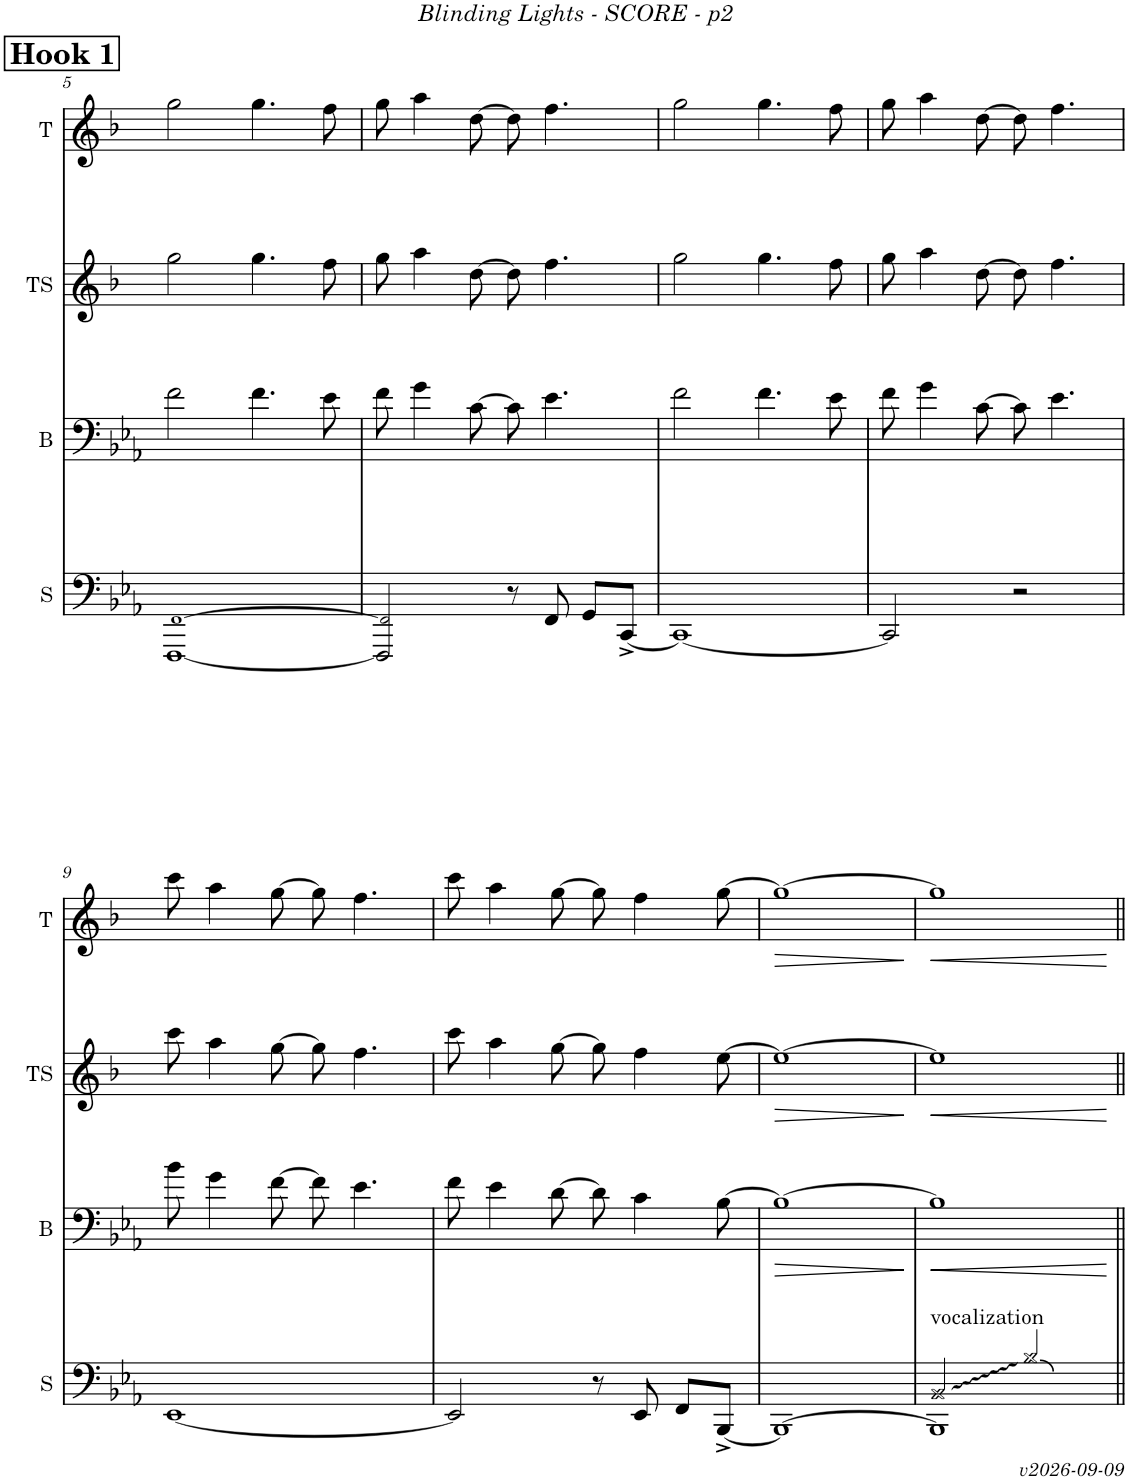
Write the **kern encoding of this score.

**kern	**kern	**dynam	**kern	**dynam	**kern	**dynam
*part4	*part3	*part3	*part2	*part2	*part1	*part1
*staff4	*staff3	*staff3	*staff2	*staff2	*staff1	*staff1
*I"Sousa	*I"Trombone	*	*I"Tenor Sax	*	*I"Trumpet	*
*I'S	*	*	*I'TS	*	*I'T	*
!!LO:PB:g=z
*clefF4	*clefF4	*	*clefG2	*	*clefG2	*
*	*	*	*Trd8c14	*	*Trd1c2	*
*k[b-e-a-]	*k[b-e-a-]	*	*k[b-]	*	*k[b-]	*
*M4/4	*M4/4	*	*M4/4	*	*M4/4	*
!!LO:REH:place=s1:a:B:fs=14:t=Hook 1
=5	=5	=5	=5	=5	=5	=5
[1FFF 1FF	2f\	.	2gg\	.	2gg\	.
.	4.f\	.	4.gg\	.	4.gg\	.
.	8e-\	.	8ff\	.	8ff\	.
=6	=6	=6	=6	=6	=6	=6
2FFF/] 2FF/	8f\	.	8gg\	.	8gg\	.
.	4g\	.	4aa\	.	4aa\	.
.	[8c\	.	[8dd\	.	[8dd\	.
8r	8c\]	.	8dd\]	.	8dd\]	.
8FF/	4.e-\	.	4.ff\	.	4.ff\	.
8GG/L	.	.	.	.	.	.
[8CC^/J	.	.	.	.	.	.
=7	=7	=7	=7	=7	=7	=7
1CC_	2f\	.	2gg\	.	2gg\	.
.	4.f\	.	4.gg\	.	4.gg\	.
.	8e-\	.	8ff\	.	8ff\	.
=8	=8	=8	=8	=8	=8	=8
2CC/]	8f\	.	8gg\	.	8gg\	.
.	4g\	.	4aa\	.	4aa\	.
.	[8c\	.	[8dd\	.	[8dd\	.
2r	8c\]	.	8dd\]	.	8dd\]	.
.	4.e-\	.	4.ff\	.	4.ff\	.
!!LO:LB:g=z
=9	=9	=9	=9	=9	=9	=9
[1EE-	8b-\	.	8ccc\	.	8ccc\	.
.	4g\	.	4aa\	.	4aa\	.
.	[8f\	.	[8gg\	.	[8gg\	.
.	8f\]	.	8gg\]	.	8gg\]	.
.	4.e-\	.	4.ff\	.	4.ff\	.
=10	=10	=10	=10	=10	=10	=10
2EE-/]	8f\	.	8ccc\	.	8ccc\	.
.	4e-\	.	4aa\	.	4aa\	.
.	[8d\	.	[8gg\	.	[8gg\	.
8r	8d\]	.	8gg\]	.	8gg\]	.
8EE-/	4c\	.	4ff\	.	4ff\	.
8FF/L	.	.	.	.	.	.
[8BBB-^/J	[8B-\	.	[8ee\	.	[8gg\	.
=11	=11	=11	=11	=11	=11	=11
!	!	!LO:HP:b	!	!LO:HP:b	!	!LO:HP:b
1BBB-_	1B-_	>	1ee_	>	1gg_	>
.	.	]	.	]	.	]
=12	=12	=12	=12	=12	=12	=12
*^	*	*	*	*	*	*
!LO:TX:a:t=vocalization	!	!	!	!	!	!	!
!	!	!	!LO:HP:b	!	!LO:HP:b	!	!LO:HP:b
1BBB-]	2BB-/	1B-]	<	1ee]	<	1gg]	<
.	2B-/	.	.	.	.	.	.
*v	*v	*	*	*	*	*	*
.	.	[	.	[	.	[
=||	=||	=||	=||	=||	=||	=||
*-	*-	*-	*-	*-	*-	*-
